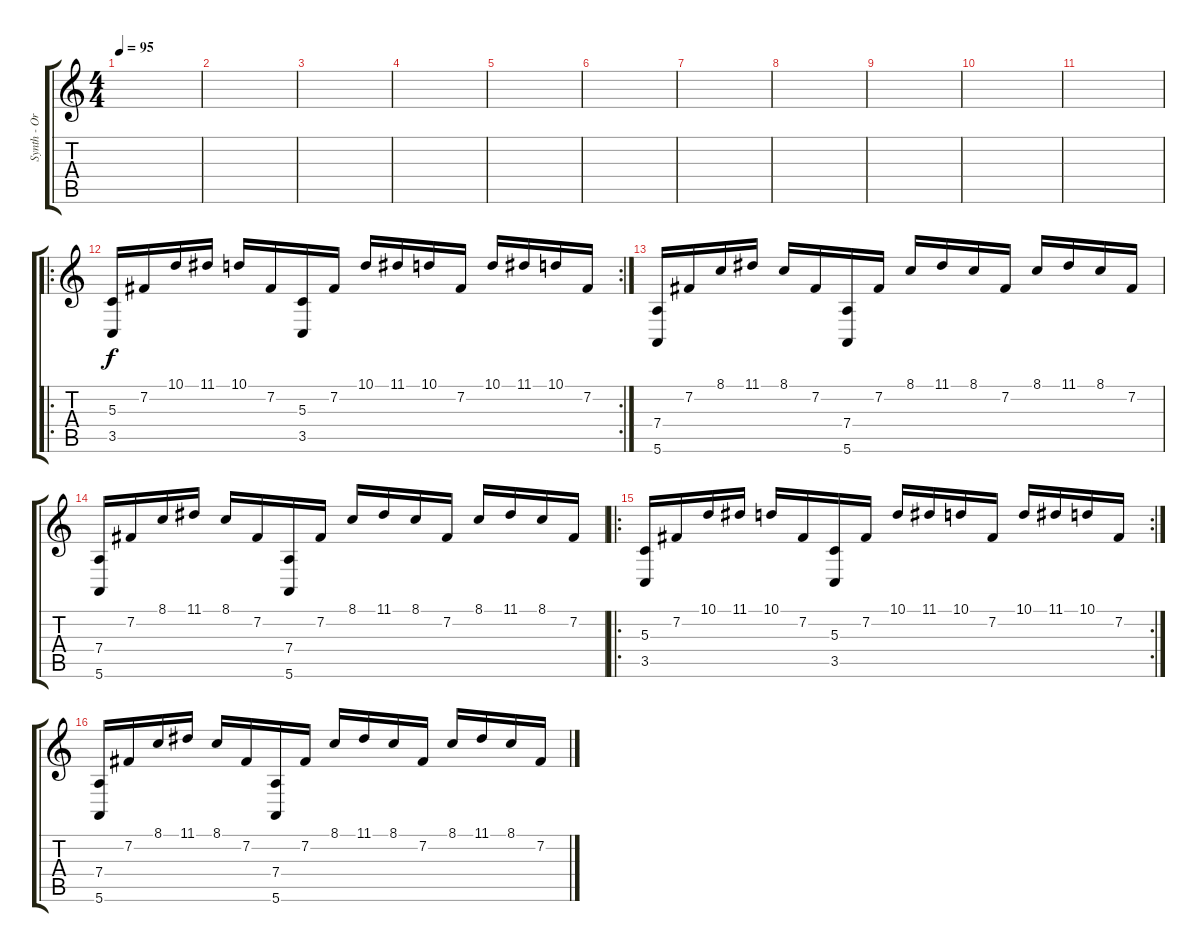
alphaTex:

\track ("Synth - Organ" "Synth - Or") {instrument churchorgan}
\staff {score tabs}
\tuning (E4 B3 G3 D3 A2 E2) {hide}
\ts (4 4)
\tempo 95
\clef g2
\ks c
|
|
|
|
|
|
|
|
|
|
|
\ro
\rc 2
(5.3 3.5).16 7.2.16 10.1.16 11.1.16 10.1.16 7.2.16 (5.3 3.5).16 7.2.16 10.1.16 11.1.16 10.1.16 7.2.16 10.1.16 11.1.16 10.1.16 7.2.16 |
(7.4 5.6).16 7.2.16 8.1.16 11.1.16 8.1.16 7.2.16 (7.4 5.6).16 7.2.16 8.1.16 11.1.16 8.1.16 7.2.16 8.1.16 11.1.16 8.1.16 7.2.16 |
(7.4 5.6).16 7.2.16 8.1.16 11.1.16 8.1.16 7.2.16 (7.4 5.6).16 7.2.16 8.1.16 11.1.16 8.1.16 7.2.16 8.1.16 11.1.16 8.1.16 7.2.16 |
\ro
\rc 2
(5.3 3.5).16 7.2.16 10.1.16 11.1.16 10.1.16 7.2.16 (5.3 3.5).16 7.2.16 10.1.16 11.1.16 10.1.16 7.2.16 10.1.16 11.1.16 10.1.16 7.2.16 |
(7.4 5.6).16 7.2.16 8.1.16 11.1.16 8.1.16 7.2.16 (7.4 5.6).16 7.2.16 8.1.16 11.1.16 8.1.16 7.2.16 8.1.16 11.1.16 8.1.16 7.2.16
